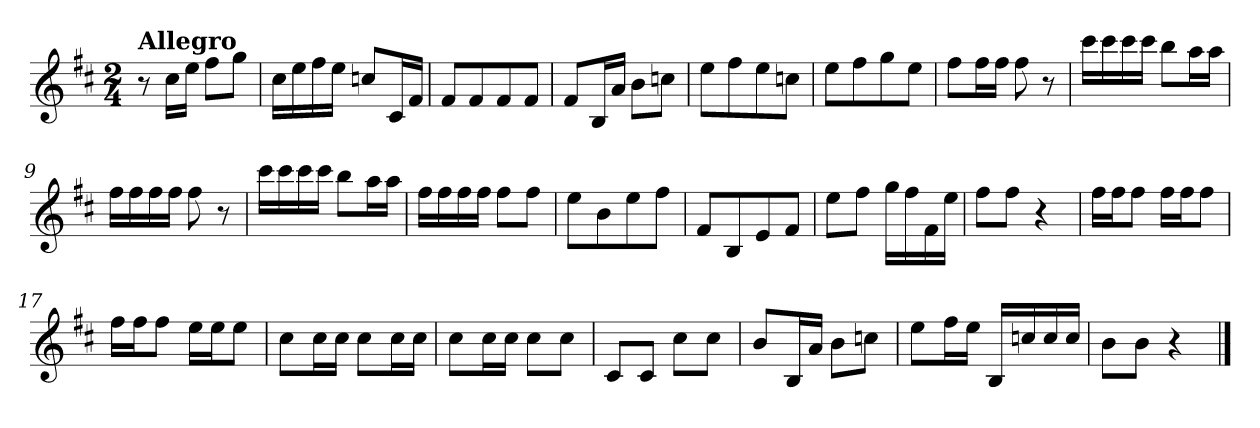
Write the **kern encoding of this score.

**kern
*part1
*staff1
*clefG2
*k[f#c#]
*D:
*M2/4
=1
!LO:TX:a:B:t=Allegro
8r
16cc#LL
16eeJJ
8ff#L
8ggJ
=2
16cc#LL
16ee
16ff#
16eeJJ
8ccnL
16c#L
16f#JJ
=3
8f#L
8f#
8f#
8f#J
=4
8f#L
16BL
16aJJ
8bL
8ccnJ
=5
8eeL
8ff#
8ee
8ccnJ
=6
8eeL
8ff#
8gg
8eeJ
=7
8ff#L
16ff#L
16ff#JJ
8ff#
8r
=8
16ccc#LL
16ccc#
16ccc#
16ccc#JJ
8bbL
16aaL
16aaJJ
=9
16ff#LL
16ff#
16ff#
16ff#JJ
8ff#
8r
=10
16ccc#LL
16ccc#
16ccc#
16ccc#JJ
8bbL
16aaL
16aaJJ
=11
16ff#LL
16ff#
16ff#
16ff#JJ
8ff#L
8ff#J
=12
8eeL
8b
8ee
8ff#J
=13
8f#L
8B
8e
8f#J
=14
8eeL
8ff#J
16ggLL
16ff#
16f#
16eeJJ
=15
8ff#L
8ff#J
4r
=16
16ff#LL
16ff#J
8ff#J
16ff#LL
16ff#J
8ff#J
=17
16ff#LL
16ff#J
8ff#J
16eeLL
16eeJ
8eeJ
=18
8cc#L
16cc#L
16cc#JJ
8cc#L
16cc#L
16cc#JJ
=19
8cc#L
16cc#L
16cc#JJ
8cc#L
8cc#J
=20
8c#L
8c#J
8cc#L
8cc#J
=21
8bL
16BL
16aJJ
8bL
8ccnJ
=22
8eeL
16ff#L
16eeJJ
16BLL
16ccn
16cc
16ccJJ
=23
8bL
8bJ
4r
==
*-
